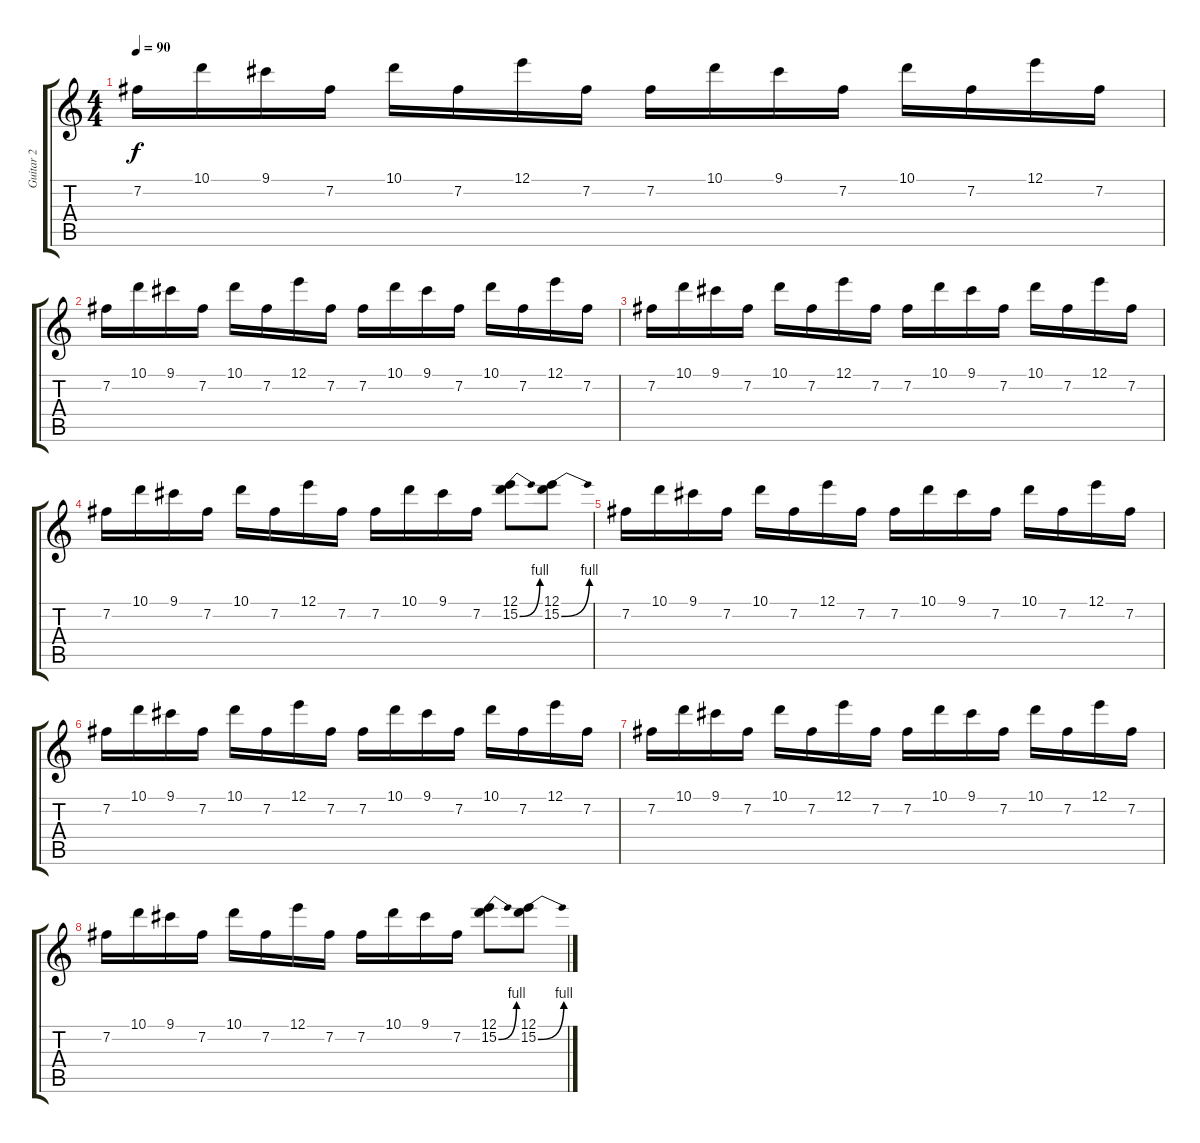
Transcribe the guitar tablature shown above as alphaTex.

\track ("Guitar 2" "Guitar 2") {instrument overdrivenguitar}
\staff {score tabs}
\tuning (E4 B3 G3 D3 A2 D2) {hide}
\ts (4 4)
\tempo 90
\clef g2
\ks c
7.2.16{dy f} 10.1.16 9.1.16 7.2.16 10.1.16 7.2.16 12.1.16 7.2.16 7.2.16 10.1.16 9.1.16 7.2.16 10.1.16 7.2.16 12.1.16 7.2.16 |
7.2.16 10.1.16 9.1.16 7.2.16 10.1.16 7.2.16 12.1.16 7.2.16 7.2.16 10.1.16 9.1.16 7.2.16 10.1.16 7.2.16 12.1.16 7.2.16 |
7.2.16 10.1.16 9.1.16 7.2.16 10.1.16 7.2.16 12.1.16 7.2.16 7.2.16 10.1.16 9.1.16 7.2.16 10.1.16 7.2.16 12.1.16 7.2.16 |
7.2.16 10.1.16 9.1.16 7.2.16 10.1.16 7.2.16 12.1.16 7.2.16 7.2.16 10.1.16 9.1.16 7.2.16 (12.1 15.2{be (bend 0 0 60 4)}).8 (12.1 15.2{be (bend 0 0 60 4)}).8 |
7.2.16 10.1.16 9.1.16 7.2.16 10.1.16 7.2.16 12.1.16 7.2.16 7.2.16 10.1.16 9.1.16 7.2.16 10.1.16 7.2.16 12.1.16 7.2.16 |
7.2.16 10.1.16 9.1.16 7.2.16 10.1.16 7.2.16 12.1.16 7.2.16 7.2.16 10.1.16 9.1.16 7.2.16 10.1.16 7.2.16 12.1.16 7.2.16 |
7.2.16 10.1.16 9.1.16 7.2.16 10.1.16 7.2.16 12.1.16 7.2.16 7.2.16 10.1.16 9.1.16 7.2.16 10.1.16 7.2.16 12.1.16 7.2.16 |
7.2.16 10.1.16 9.1.16 7.2.16 10.1.16 7.2.16 12.1.16 7.2.16 7.2.16 10.1.16 9.1.16 7.2.16 (12.1 15.2{be (bend 0 0 60 4)}).8 (12.1 15.2{be (bend 0 0 60 4)}).8
